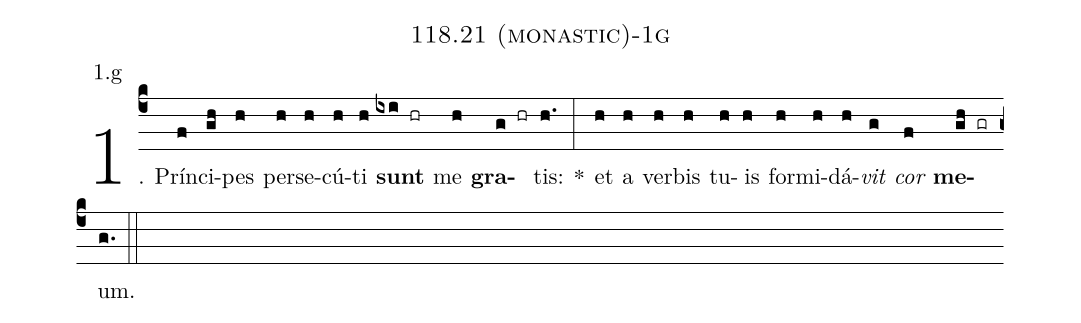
name: 118.21 (monastic)-1g;
annotation: 1.g;
%%
(c4)1. Prín(f)ci(gh)pes(h) per(h)se(h)cú(h)ti(h) <b>sunt</b>(ixi hr) me(h) <b>gra</b>(g hr)tis:(h.) *(:) et(h) a(h) ver(h)bis(h) tu(h)is(h) for(h)mi(h)dá(h)<i>vit</i>(g) <i>cor</i>(f) <b>me</b>(gh gr)um.(g.) (::)
